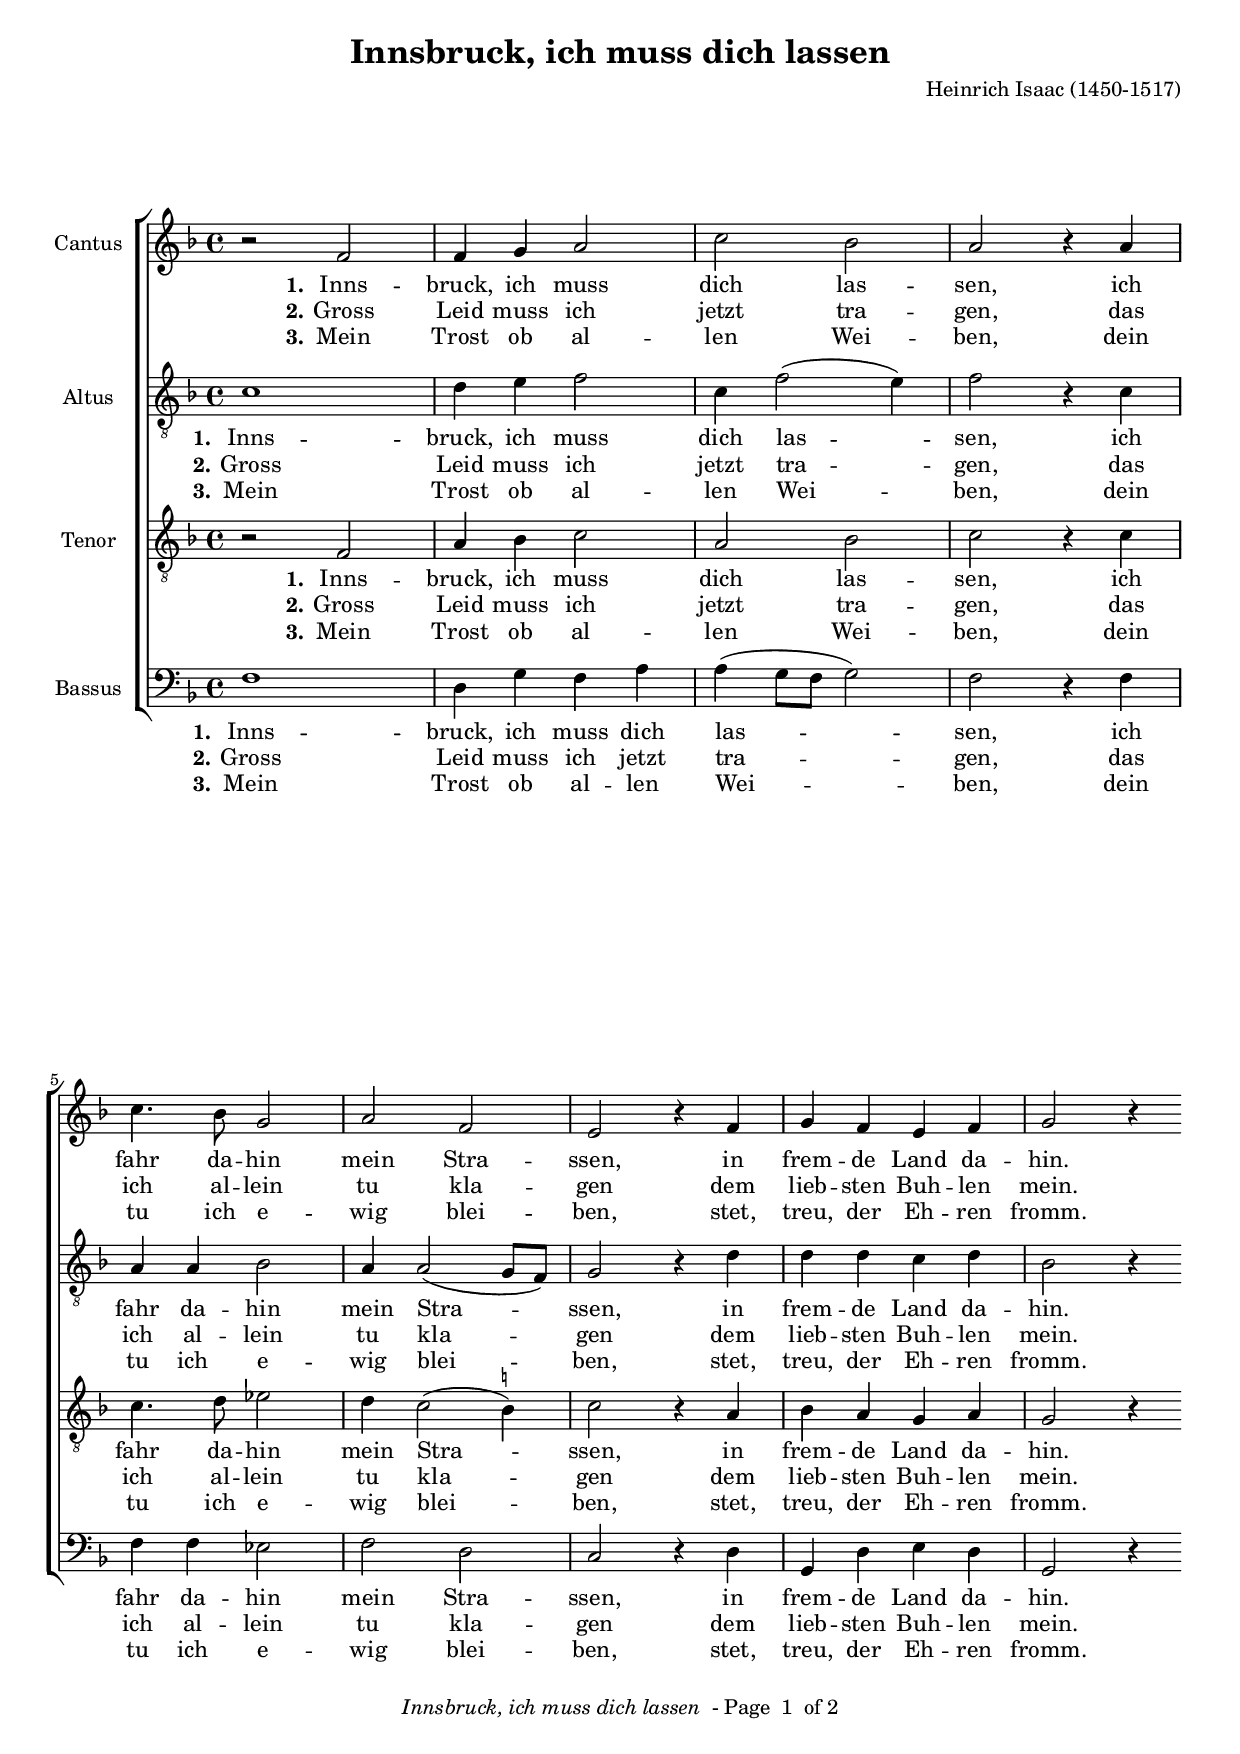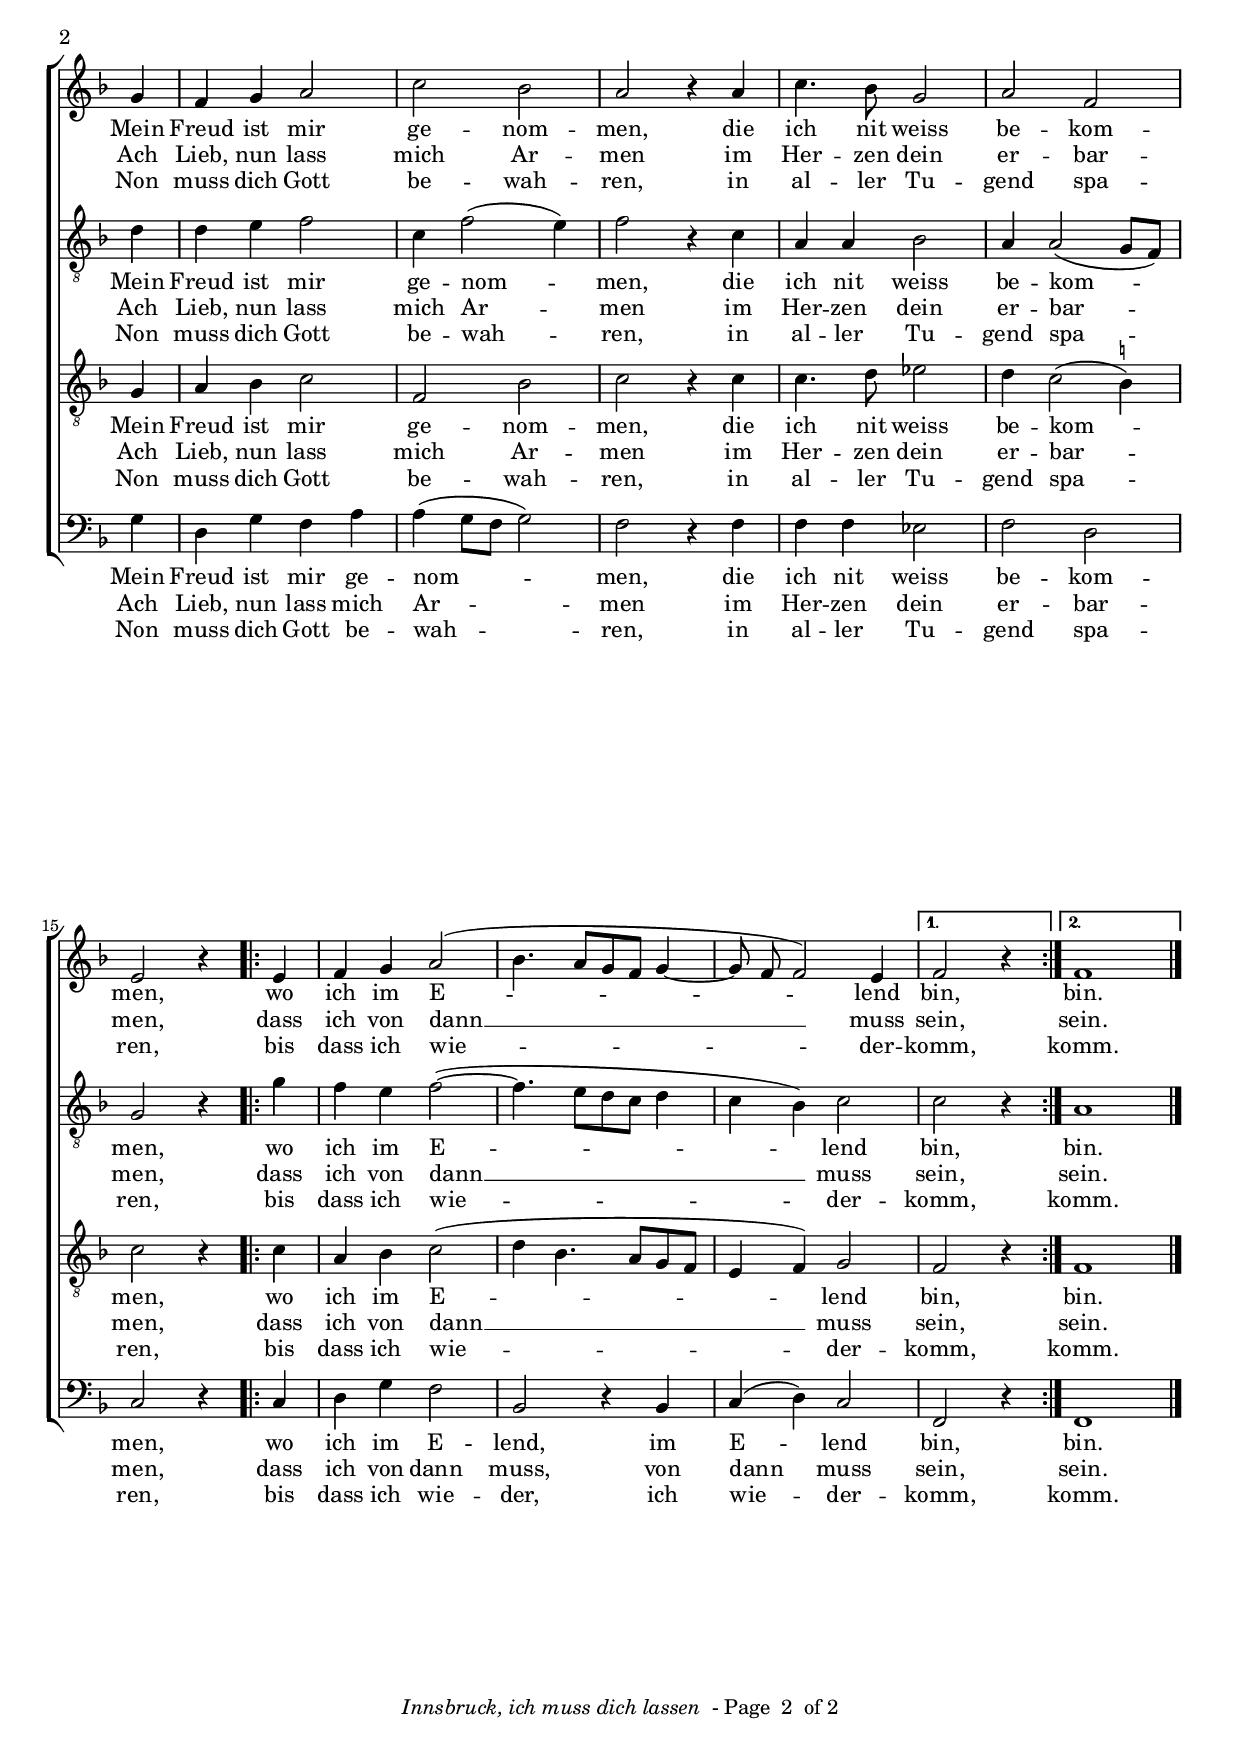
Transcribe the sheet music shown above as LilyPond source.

\paper {
  oddFooterMarkup = \markup {
    \fill-line { \line {
      \italic \fromproperty #'header:title
      " - Page "
      \fromproperty #'page:page-number-string
      " of 2"
    } }
  }
  evenFooterMarkup = \oddFooterMarkup
}

\include "english.ly"
#(set-global-staff-size 18)

\header{
  title = "Innsbruck, ich muss dich lassen"
  composer = "Heinrich Isaac (1450-1517)"
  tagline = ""
}

global= {
  \key g \dorian
  \autoBeamOff
  \time 4/4
}

cantusMusic =   \relative c' {  
  r2 f2 | f4 g a2 | c2 bf | a r4 a | c4. bf8 g2 |
  a2 f2 | e2 r4 f4 | g f e f | g2 r4 \bar "" \break g4 | f g a2  
  c2 bf | a r4 a c4. bf8 g2 a f e r4 \bar "|:"
  \repeat volta 2 { e4 f g a2( | bf4. a8[ g f] g4~ | g8 f8 f2) e4 }
  \alternative { {f2 r4} {f1} } \bar "|."
}

altusMusic = 
\relative c' {
  c1 | d4 e f2 | c4 f2( e4) | f2 r4 c4 | a a bf2 |
  a4 a2( g8[ f]) | g2 r4 d' | d d c d | bf2 r4 d | d e f2 |
  c4 f2( e4) | f2 r4 c | a a bf2 | a4 a2( g8[ f]) | g2 r4 \bar "|:"
  \repeat volta 2 { g'4 f e f2~( f4. e8[ d c] d4 | c bf) c2 } 
  \alternative { {\partial 2. c2 r4} {a1}}
}

tenorMusic = 
\relative c {
  r2 f | a4 bf c2 | a2 bf | c r4 c | c4. d8 ef2 |
  d4 c2( bf4^\markup{\fontsize #-3 \natural}) c2 r4 a4 bf a g a g2 r4 g a bf c2 |
  f, bf c r4 c | c4. d8 ef2 | d4 c2( bf4^\markup{\fontsize #-3 \natural}) | c2 r4 \bar "|:"
  \repeat volta 2 { c4 a bf c2( | d4 bf4. a8[ g f] | e4 f) g2 }
  \alternative { {\partial 2. f2 r4 } { f1 }}

}

bassusMusic = 
\relative g {
  f1 | d4 g f a | a( g8[ f] g2 ) | f2 r4 f f f ef2 |
  f d c r4 d4 | g, d' e d | g,2 r4 g' | d g f a |
  a( g8[ f] g2) | f r4 f f f ef2 f d c r4 \bar "|:"
  \repeat volta 2 { c4 d g f2 bf,2 r4 bf4 | c4( d) c2 }
  \alternative { {\partial 2. f,2 r4} { f1 }}
}


wordsA = \lyricmode {
  \set stanza = "1."


  Inns -- bruck, ich muss dich las -- sen,
  ich fahr da -- hin mein Stra -- ssen,
  in frem -- de Land da -- hin.

  Mein Freud ist mir ge -- nom -- men,
  die ich nit weiss be -- kom -- men,
  wo ich im E -- lend bin, bin.
}

wordsB = \lyricmode {
  \set stanza = "2."


  Gross Leid muss ich jetzt tra -- gen,
  das ich al -- lein tu kla -- gen
  dem lieb -- sten Buh -- len mein.


  Ach Lieb, nun lass mich Ar -- men
  im Her -- zen dein er -- bar -- men,
  dass ich von dann __ muss sein, sein.
}

wordsC = \lyricmode {
  \set stanza = "3."


  Mein Trost ob al -- len Wei -- ben,
  dein tu ich e -- wig blei -- ben,
  stet, treu, der Eh -- ren fromm.

  Non muss dich Gott be -- wah -- ren,
  in al -- ler Tu -- gend spa -- ren,
  bis dass ich wie -- der -- komm, komm.
}


bassusWordsA = \lyricmode {
  \set stanza = "1."


  Inns -- bruck, ich muss dich las -- sen,
  ich fahr da -- hin mein Stra -- ssen,
  in frem -- de Land da -- hin.

  Mein Freud ist mir ge -- nom -- men,
  die ich nit weiss be -- kom -- men,
  wo ich im E -- lend, im E -- lend bin, bin.
}

bassusWordsB = \lyricmode {
  \set stanza = "2."


  Gross Leid muss ich jetzt tra -- gen,
  das ich al -- lein tu kla -- gen
  dem lieb -- sten Buh -- len mein.


  Ach Lieb, nun lass mich Ar -- men
  im Her -- zen dein er -- bar -- men,
  dass ich von dann muss, von dann muss sein, sein.
}

bassusWordsC = \lyricmode {
  \set stanza = "3."


  Mein Trost ob al -- len Wei -- ben,
  dein tu ich e -- wig blei -- ben,
  stet, treu, der Eh -- ren fromm.

  Non muss dich Gott be -- wah -- ren,
  in al -- ler Tu -- gend spa -- ren,
  bis dass ich wie -- der, ich wie -- der -- komm, komm.
}

\score { 
  \context ChoirStaff <<
    \context Staff = cantusStaff <<
      \set Staff.instrument = "Cantus"
      \context Voice = cantus {
	<< \global \cantusMusic >> 
      }
    >>

    \context Lyrics = cantusLyricsA { s1 }
    \context Lyrics = cantusLyricsB { s1 }
    \context Lyrics = cantusLyricsC { s1 }


    \context Staff = altusStaff <<
      \set Staff.instrument = "Altus"

      \context Voice = altus { 
	<< \global \clef "G_8" \altusMusic >> }
      >>

      \context Lyrics = altusLyricsA { s1 }
      \context Lyrics = altusLyricsB { s1 }
      \context Lyrics = altusLyricsC { s1 }

      \context Staff = tenorStaff << \context Voice = tenor { 
	\set Staff.instrument = "Tenor"
	<< \global \clef "G_8" \tenorMusic >>
      }

    >>

    \context Lyrics = tenorLyricsA { s1 }
    \context Lyrics = tenorLyricsB { s1 }
    \context Lyrics = tenorLyricsC { s1 }

    \context Staff = bassusStaff << \context Voice = bassus { 
      \set Staff.instrument = "Bassus"
      << \global \clef bass \bassusMusic >>
    }

    \context Lyrics = bassusLyricsA { s1 }
    \context Lyrics = bassusLyricsB { s1 }
    \context Lyrics = bassusLyricsC { s1 }

  >>


  \lyricsto "cantus" \context Lyrics = cantusLyricsA \wordsA
  \lyricsto "cantus" \context Lyrics = cantusLyricsB \wordsB
  \lyricsto "cantus" \context Lyrics = cantusLyricsC \wordsC
  \lyricsto "altus" \context Lyrics = altusLyricsA \wordsA
  \lyricsto "altus" \context Lyrics = altusLyricsB \wordsB
  \lyricsto "altus" \context Lyrics = altusLyricsC \wordsC
  \lyricsto "tenor" \context Lyrics = tenorLyricsA \wordsA
  \lyricsto "tenor" \context Lyrics = tenorLyricsB \wordsB
  \lyricsto "tenor" \context Lyrics = tenorLyricsC \wordsC
  \lyricsto "bassus" \context Lyrics = bassusLyricsA \bassusWordsA
  \lyricsto "bassus" \context Lyrics = bassusLyricsB \bassusWordsB
  \lyricsto "bassus" \context Lyrics = bassusLyricsC \bassusWordsC

>>

\midi { \tempo 4 . = 80 }
\layout { }
  }


  \version "2.6.3"  % necessary for upgrading to future LilyPond versions.

